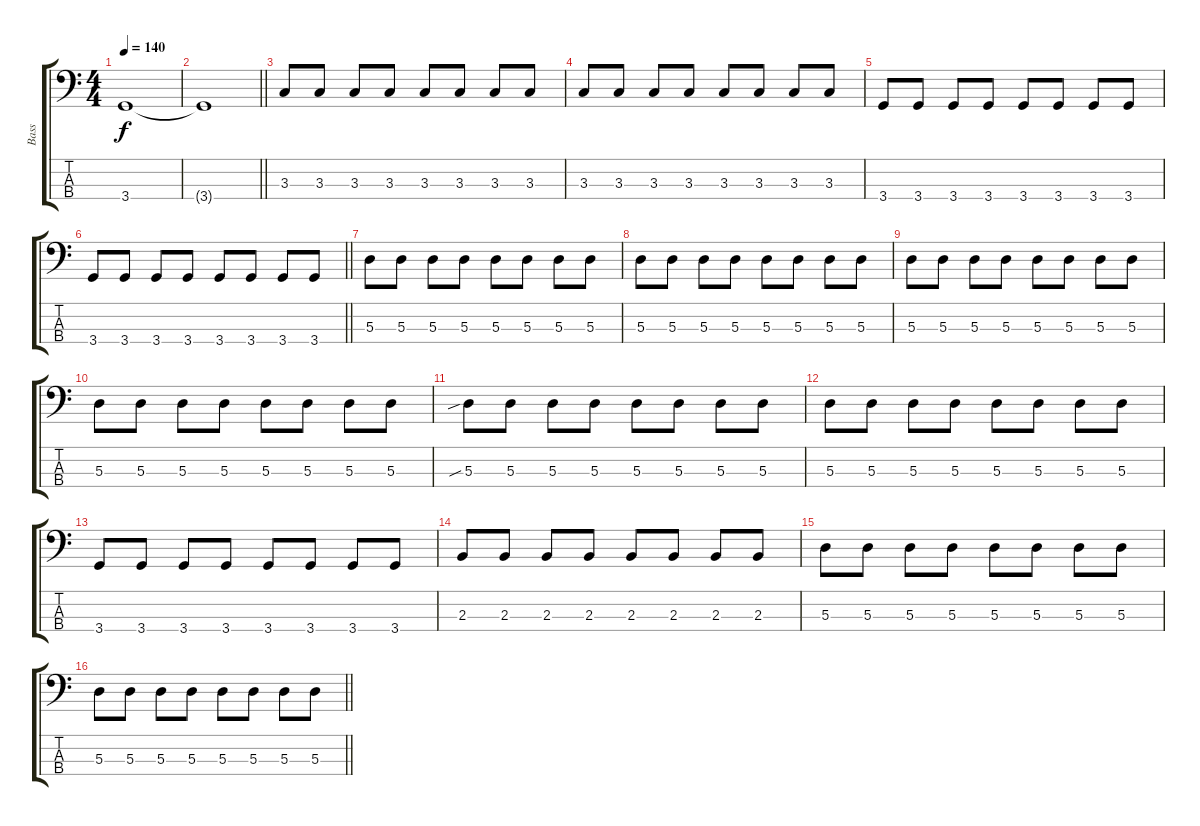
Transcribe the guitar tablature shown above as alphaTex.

\track ("Bass" "Bass") {instrument electricbassfinger}
\staff {score tabs}
\tuning (G2 D2 A1 E1) {hide}
\ts (4 4)
\tempo 140
\clef f4
\ks c
3.4.1{dy f} |
\barLineRight lightlight
3.4{t}.1 |
3.3.8 3.3.8 3.3.8 3.3.8 3.3.8 3.3.8 3.3.8 3.3.8 |
3.3.8 3.3.8 3.3.8 3.3.8 3.3.8 3.3.8 3.3.8 3.3.8 |
3.4.8 3.4.8 3.4.8 3.4.8 3.4.8 3.4.8 3.4.8 3.4.8 |
\barLineRight lightlight
3.4.8 3.4.8 3.4.8 3.4.8 3.4.8 3.4.8 3.4.8 3.4.8 |
5.3.8 5.3.8 5.3.8 5.3.8 5.3.8 5.3.8 5.3.8 5.3.8 |
5.3.8 5.3.8 5.3.8 5.3.8 5.3.8 5.3.8 5.3.8 5.3.8 |
5.3.8 5.3.8 5.3.8 5.3.8 5.3.8 5.3.8 5.3.8 5.3.8 |
5.3.8 5.3.8 5.3.8 5.3.8 5.3.8 5.3.8 5.3.8 5.3.8 |
5.3{sib}.8 5.3.8 5.3.8 5.3.8 5.3.8 5.3.8 5.3.8 5.3.8 |
5.3.8 5.3.8 5.3.8 5.3.8 5.3.8 5.3.8 5.3.8 5.3.8 |
3.4.8 3.4.8 3.4.8 3.4.8 3.4.8 3.4.8 3.4.8 3.4.8 |
2.3.8 2.3.8 2.3.8 2.3.8 2.3.8 2.3.8 2.3.8 2.3.8 |
5.3.8 5.3.8 5.3.8 5.3.8 5.3.8 5.3.8 5.3.8 5.3.8 |
\barLineRight lightlight
5.3.8 5.3.8 5.3.8 5.3.8 5.3.8 5.3.8 5.3.8 5.3.8
